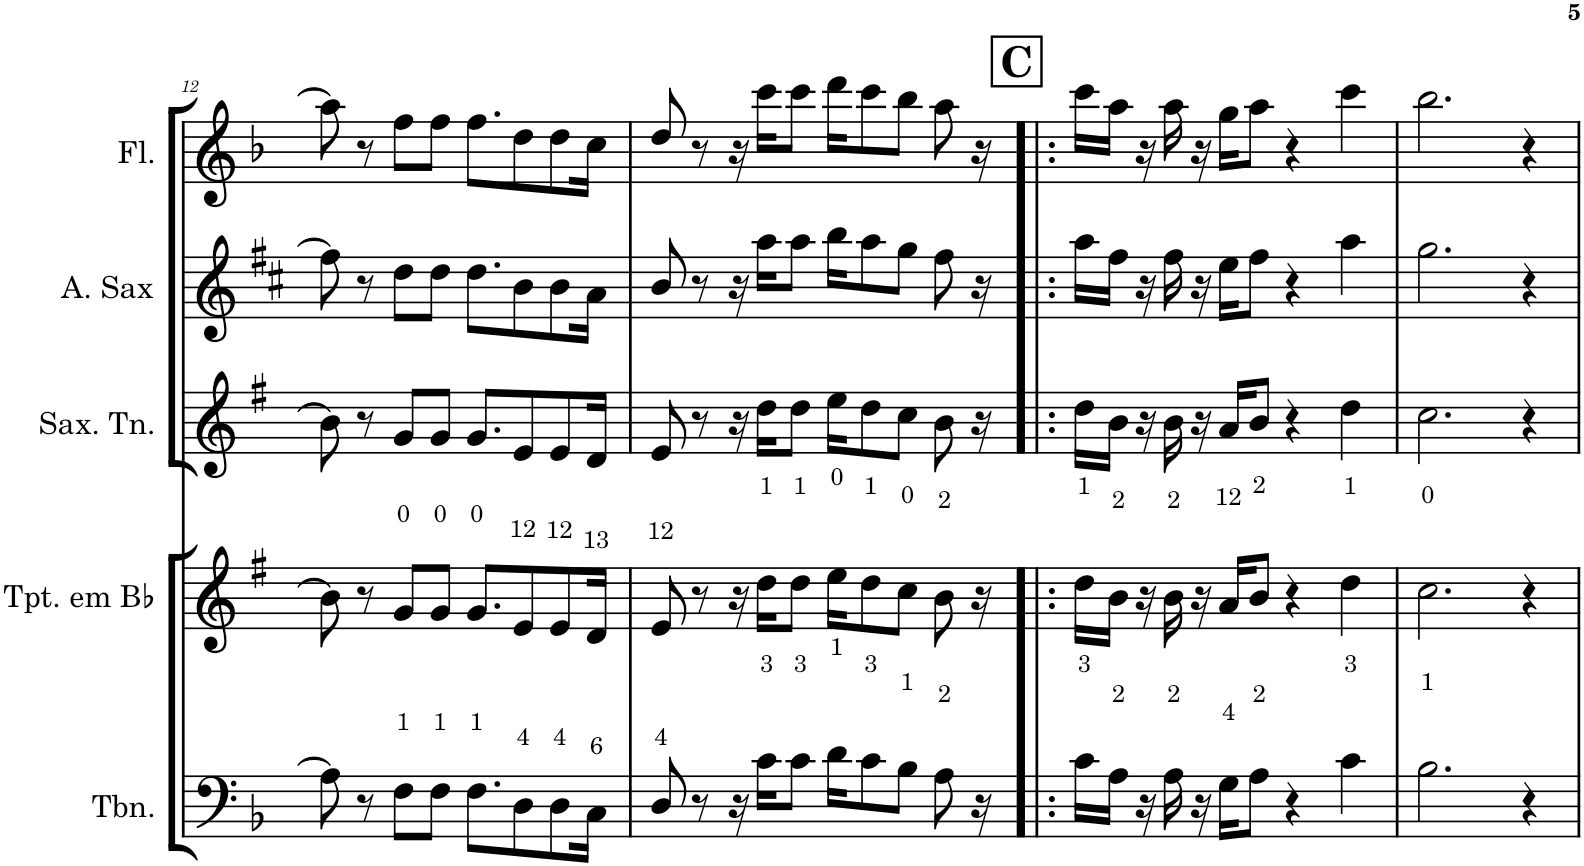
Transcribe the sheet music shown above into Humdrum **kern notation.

**kern	**kern	**kern	**kern	**kern
*part5	*part4	*part3	*part2	*part1
*staff5	*staff4	*staff3	*staff2	*staff1
*I"Trombone	*I"Trompete em Bb	*I"Saxofone Tenor	*I"Saxofone Alto	*I"Flauta Transversal
*I'Tbn.	*I'Tpt. em Bb	*I'Sax. Tn.	*	*I'Fl.
!!LO:PB:g=z
*clefF4	*clefG2	*clefG2	*clefG2	*clefG2
*	*Trd1c2	*Trd8c14	*Trd5c9	*
*k[b-]	*k[f#]	*k[f#]	*k[f#c#]	*k[b-]
*M4/4	*M4/4	*M4/4	*M4/4	*M4/4
=12	=12	=12	=12	=12
8A\]	8b\]	8b\]	8ff#\]	8aa\]
8r	8r	8r	8r	8r
8F\L	8g/L	8g/L	8dd\L	8ff\L
8F\J	8g/J	8g/J	8dd\J	8ff\J
8.F\L	8.g/L	8.g/L	8.dd\L	8.ff\L
8D\	8e/	8e/	8b\	8dd\
8D\	8e/	8e/	8b\	8dd\
16C\Jk	16d/Jk	16d/Jk	16a\Jk	16cc\Jk
=13	=13	=13	=13	=13
8D/	8e/	8e/	8b/	8dd/
8r	8r	8r	8r	8r
16r	16r	16r	16r	16r
16c\KL	16dd\KL	16dd\KL	16aa\KL	16ccc\KL
8c\J	8dd\J	8dd\J	8aa\J	8ccc\J
16d\KL	16ee\KL	16ee\KL	16bb\KL	16ddd\KL
8c\	8dd\	8dd\	8aa\	8ccc\
8B-\J	8cc\J	8cc\J	8gg\J	8bb-\J
8A\	8b\	8b\	8ff#\	8aa\
16r	16r	16r	16r	16r
!!LO:REH:place=s1:a:B:cj:fs=14:t=C
=14!|:	=14!|:	=14!|:	=14!|:	=14!|:
16c\LL	16dd\LL	16dd\LL	16aa\LL	16ccc\LL
16A\JJ	16b\JJ	16b\JJ	16ff#\JJ	16aa\JJ
16r	16r	16r	16r	16r
16A\	16b\	16b\	16ff#\	16aa\
16r	16r	16r	16r	16r
16G\KL	16a/KL	16a/KL	16ee\KL	16gg\KL
8A\J	8b/J	8b/J	8ff#\J	8aa\J
4r	4r	4r	4r	4r
4c\	4dd\	4dd\	4aa\	4ccc\
=15	=15	=15	=15	=15
2.B-\	2.cc\	2.cc\	2.gg\	2.bb-\
4r	4r	4r	4r	4r
=	=	=	=	=
*-	*-	*-	*-	*-
